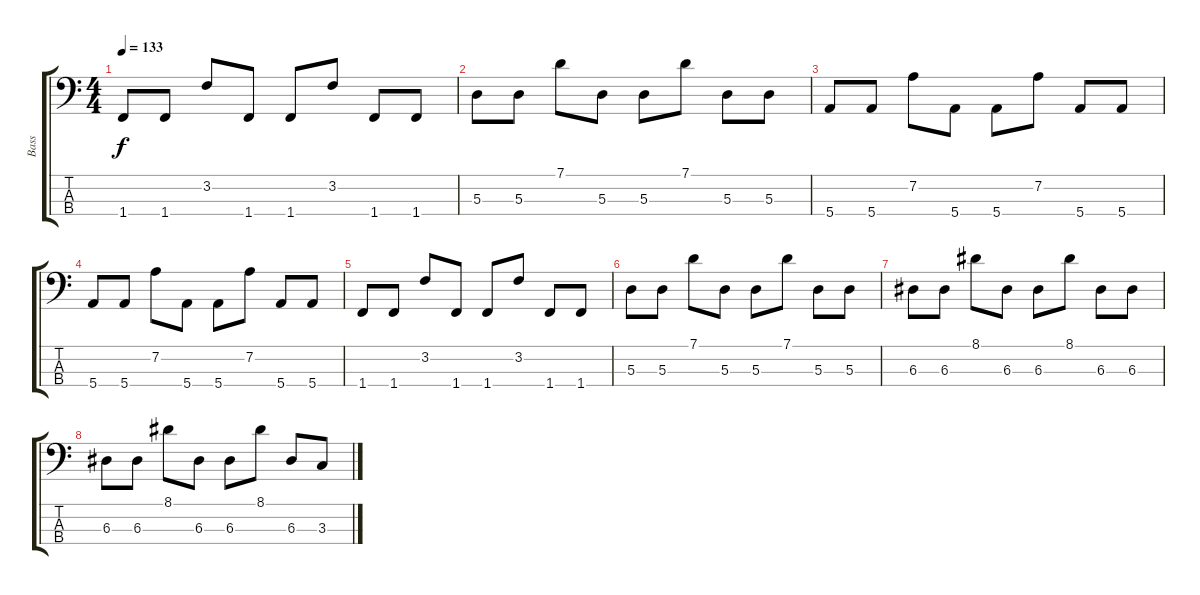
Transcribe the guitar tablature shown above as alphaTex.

\track ("Bass" "Bass") {instrument slapbass2}
\staff {score tabs}
\tuning (G2 D2 A1 E1) {hide}
\ts (4 4)
\tempo 133
\clef f4
\ks c
1.4.8{dy f} 1.4.8 3.2.8 1.4.8 1.4.8 3.2.8 1.4.8 1.4.8 |
5.3.8 5.3.8 7.1.8 5.3.8 5.3.8 7.1.8 5.3.8 5.3.8 |
5.4.8 5.4.8 7.2.8 5.4.8 5.4.8 7.2.8 5.4.8 5.4.8 |
5.4.8 5.4.8 7.2.8 5.4.8 5.4.8 7.2.8 5.4.8 5.4.8 |
1.4.8 1.4.8 3.2.8 1.4.8 1.4.8 3.2.8 1.4.8 1.4.8 |
5.3.8 5.3.8 7.1.8 5.3.8 5.3.8 7.1.8 5.3.8 5.3.8 |
6.3.8 6.3.8 8.1.8 6.3.8 6.3.8 8.1.8 6.3.8 6.3.8 |
6.3.8 6.3.8 8.1.8 6.3.8 6.3.8 8.1.8 6.3.8 3.3.8{volume 14 balance 8 instrument slapbass2}
